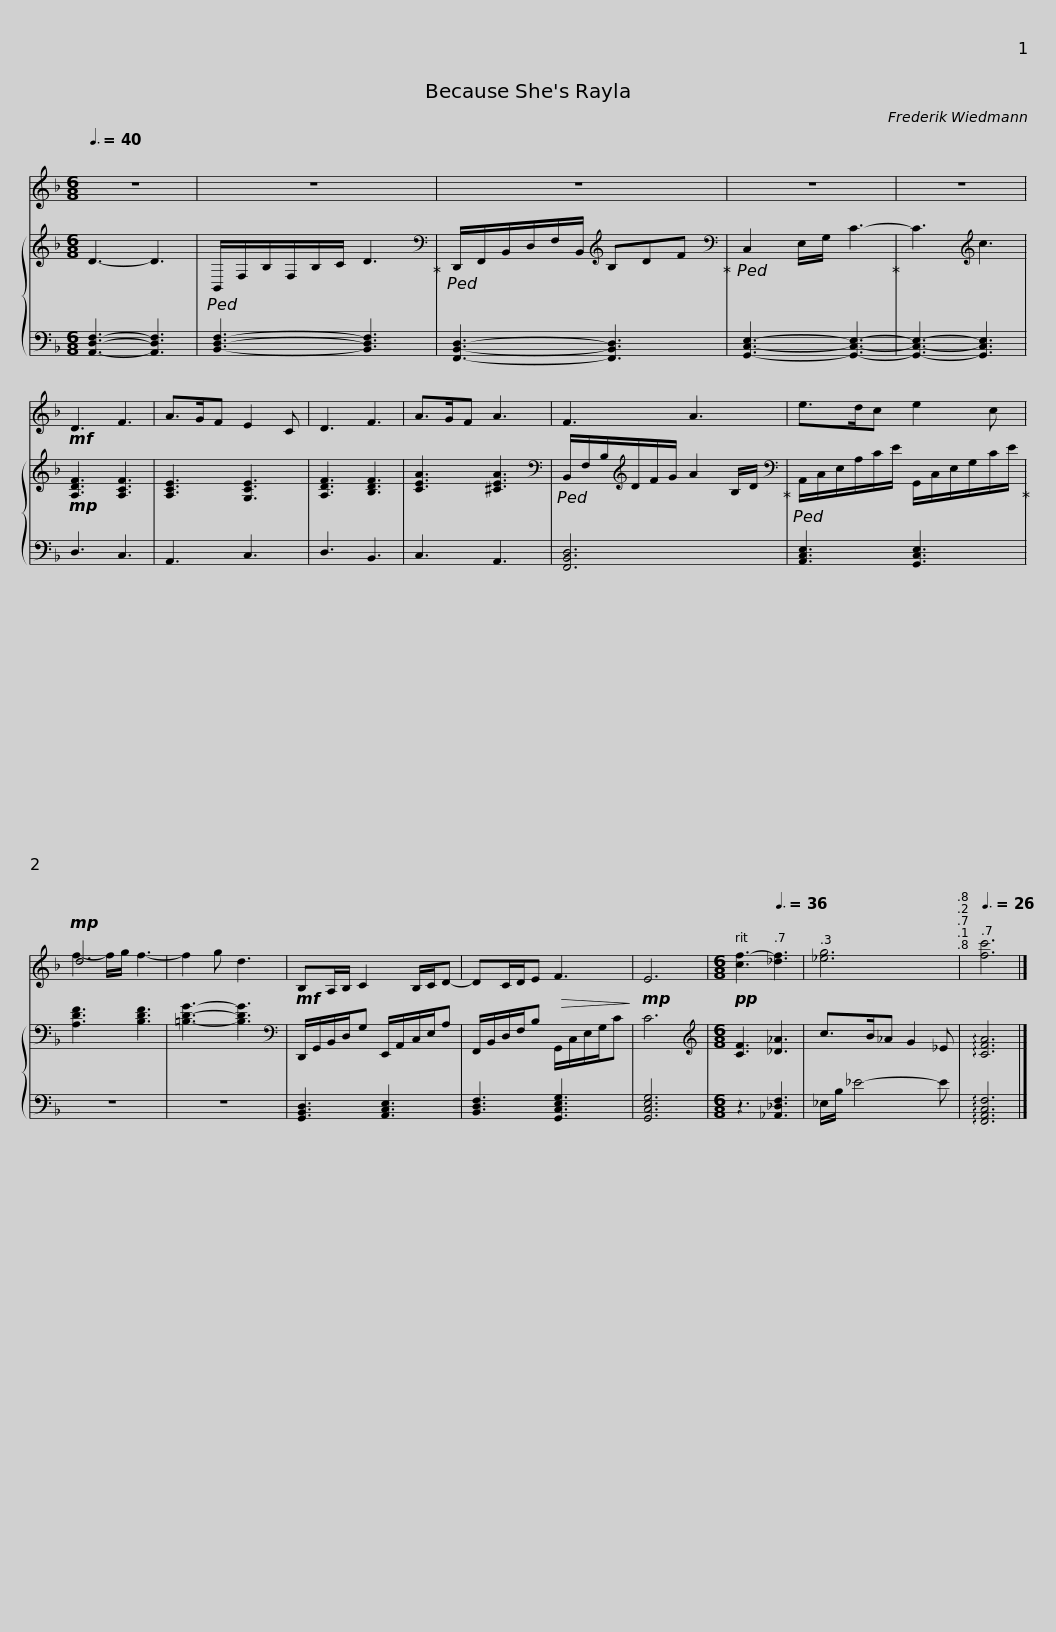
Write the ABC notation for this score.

X:1
%%score ( 1 2 ) { 3 | 4 }
L:1/8
Q:3/8=40
M:6/8
I:linebreak $
K:F
V:1 treble
V:2 treble
V:3 treble
V:4 bass
V:1
 z6 | z6 | z6 | z6 | z6 | %5
!mf! D3 F3 |$ A>GF E2 C | D3 F3 | A>GF A3 | F3 A3 | %10
 e>dc e2 c |$!mp! d6 | x6 |!mf! B,A,/B,/ C2 B,/C/D- | DC/D/E!>(! F3!>)! | %15
!mp! E6 |[M:6/8][Q:3/8=40]!pp! [cf-]3[Q:3/8=36] [_df]3 |$[Q:3/8=33] [_eg]6[Q:3/8=32][Q:3/8=32][Q:3/8=31][Q:3/8=31][Q:3/8=30][Q:3/8=27] |[Q:3/8=26] [fc']6 |] %19
V:2
 x6 | x6 | x6 | x6 | x6 | %5
 x6 |$ x6 | x6 | x6 | x6 | %10
 x6 |$ f2- f/g/ f3- | f2 g d3 | x6 | x6 | %15
 x6 |[M:6/8] x6 |$ x6 | x6 |] %19
V:3
 D3- D3 |!ped! B,,/F,/B,/F,/B,/C/ D3!ped-up! |[K:bass]!ped! D,,/F,,/B,,/D,/F,/B,,/[K:treble] B,DF!ped-up! |[K:bass]!ped! C,2 E,/G,/ C3-!ped-up! | C3[K:treble] c3 | %5
!mp! [A,DF]3 [A,CF]3 |$ [A,CE]3 [G,CE]3 | [A,DF]3 [B,DF]3 | [CEA]3 [^CEA]3 |[K:bass]!ped! B,,/F,/B,/[K:treble]D/F/G/ A2 B,/D/!ped-up! | %10
[K:bass]!ped! A,,/C,/E,/A,/C/E/ G,,/C,/E,/G,/C/E/!ped-up! |$ [A,DF]3 [B,DF]3 | [=B,DG]3- [B,DG]3 |[K:bass] D,,/G,,/B,,/D,/G, E,,/A,,/C,/E,/A, | F,,/B,,/D,/F,/B, G,,/C,/E,/G,/C | %15
 C6[K:treble] |[M:6/8] [CF]3 [_D_A]3 |$ c>B_A G2 _E | !arpeggio![CFA]6 |] %19
V:4
 [A,,D,F,]3- [A,,D,F,]3 | [B,,D,F,]3- [B,,D,F,]3 | [F,,B,,D,]3- [F,,B,,D,]3 | [G,,C,E,]3- [G,,C,E,]3- | [G,,C,E,]3- [G,,C,E,]3 | %5
 D,3 C,3 |$ A,,3 C,3 | D,3 B,,3 | C,3 A,,3 | [F,,B,,D,]6 | %10
 [A,,C,E,]3 [G,,C,E,]3 |$ z6 | z6 | [G,,B,,D,]3 [A,,C,E,]3 | [B,,D,F,]3 [G,,C,E,G,]3 | %15
 [G,,C,E,G,]6 |[M:6/8] z3 [_A,,_D,F,]3 |$ _E,/B,/ _E4- E | !arpeggio![F,,A,,C,F,]6 |] %19
